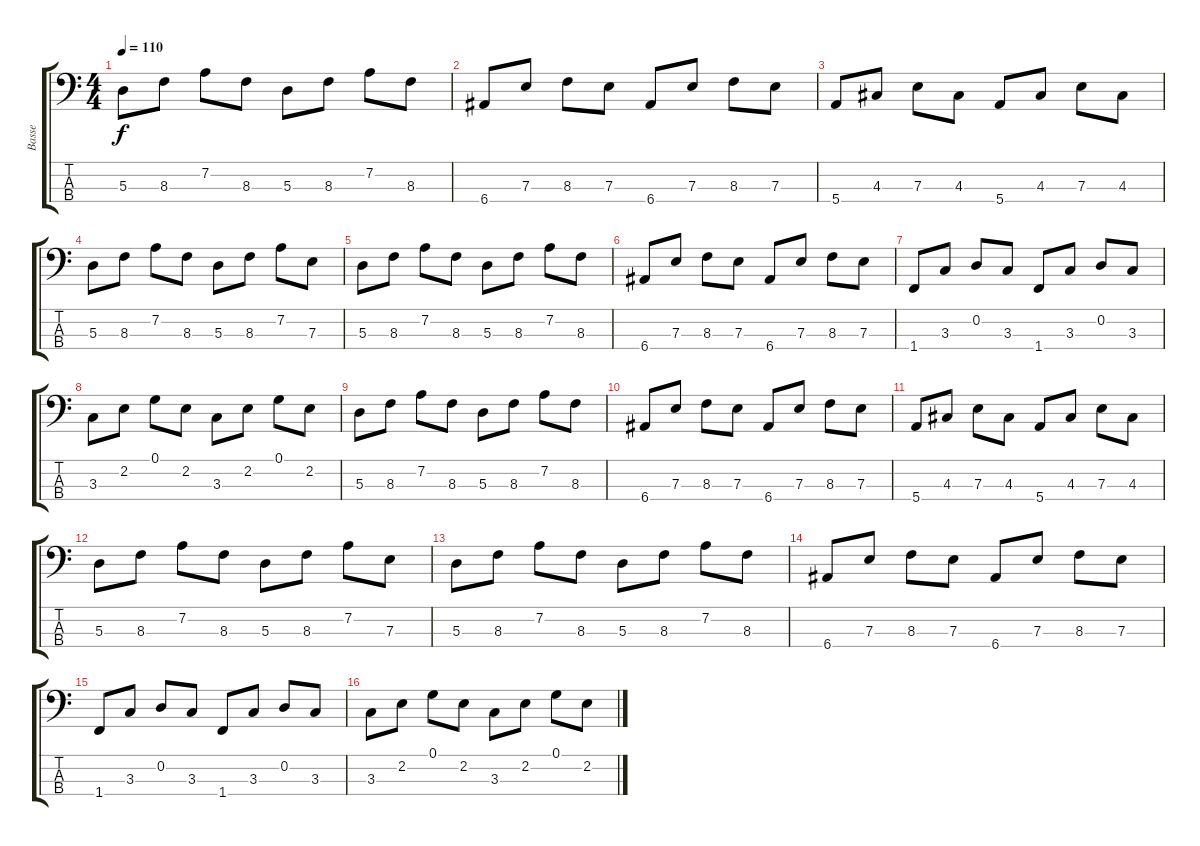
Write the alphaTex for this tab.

\track ("Basse" "Basse") {instrument electricbassfinger}
\staff {score tabs}
\tuning (G2 D2 A1 E1) {hide}
\ts (4 4)
\tempo 110
\clef f4
\ks c
5.3.8{dy f} 8.3.8 7.2.8 8.3.8 5.3.8 8.3.8 7.2.8 8.3.8 |
6.4.8 7.3.8 8.3.8 7.3.8 6.4.8 7.3.8 8.3.8 7.3.8 |
5.4.8 4.3.8 7.3.8 4.3.8 5.4.8 4.3.8 7.3.8 4.3.8 |
5.3.8 8.3.8 7.2.8 8.3.8 5.3.8 8.3.8 7.2.8 7.3.8 |
5.3.8 8.3.8 7.2.8 8.3.8 5.3.8 8.3.8 7.2.8 8.3.8 |
6.4.8 7.3.8 8.3.8 7.3.8 6.4.8 7.3.8 8.3.8 7.3.8 |
1.4.8 3.3.8 0.2.8 3.3.8 1.4.8 3.3.8 0.2.8 3.3.8 |
3.3.8 2.2.8 0.1.8 2.2.8 3.3.8 2.2.8 0.1.8 2.2.8 |
5.3.8 8.3.8 7.2.8 8.3.8 5.3.8 8.3.8 7.2.8 8.3.8 |
6.4.8 7.3.8 8.3.8 7.3.8 6.4.8 7.3.8 8.3.8 7.3.8 |
5.4.8 4.3.8 7.3.8 4.3.8 5.4.8 4.3.8 7.3.8 4.3.8 |
5.3.8 8.3.8 7.2.8 8.3.8 5.3.8 8.3.8 7.2.8 7.3.8 |
5.3.8 8.3.8 7.2.8 8.3.8 5.3.8 8.3.8 7.2.8 8.3.8 |
6.4.8 7.3.8 8.3.8 7.3.8 6.4.8 7.3.8 8.3.8 7.3.8 |
1.4.8 3.3.8 0.2.8 3.3.8 1.4.8 3.3.8 0.2.8 3.3.8 |
3.3.8 2.2.8 0.1.8 2.2.8 3.3.8 2.2.8 0.1.8 2.2.8
